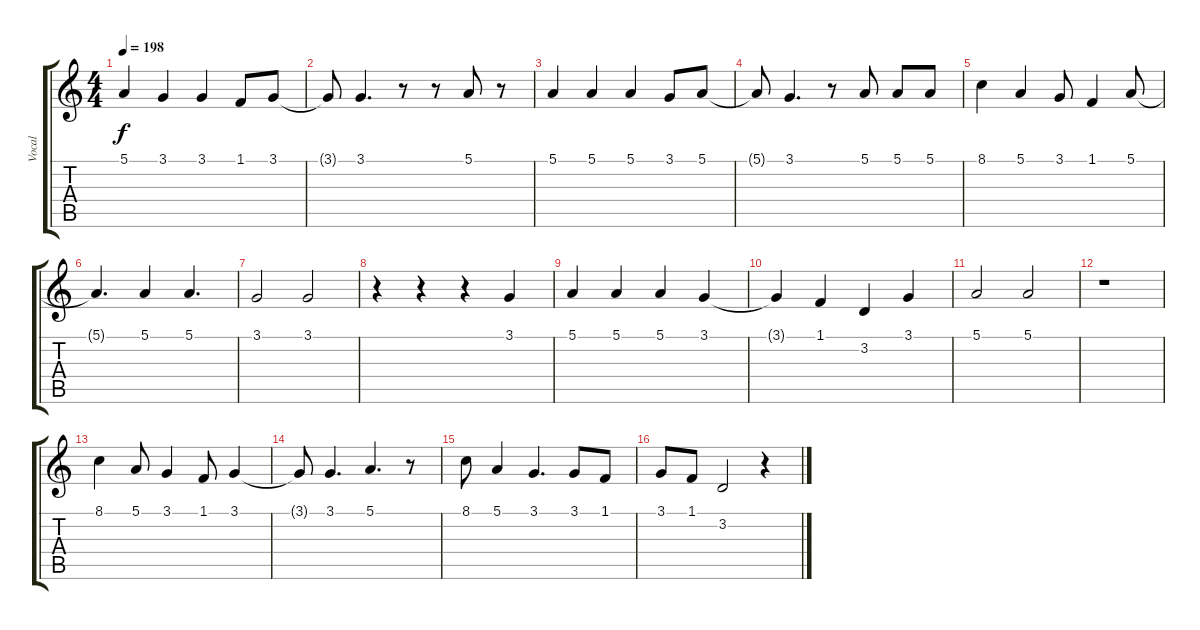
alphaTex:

\track ("Vocal" "Vocal") {instrument frenchhorn}
\staff {score tabs}
\tuning (E4 B3 G3 D3 A2 E2) {hide}
\ts (4 4)
\tempo 198
\clef g2
\ks c
5.1.4{dy f} 3.1.4 3.1.4 1.1.8 3.1.8 |
3.1{t}.8 3.1.4{d} r.8 r.8 5.1.8 r.8 |
5.1.4 5.1.4 5.1.4 3.1.8 5.1.8 |
5.1{t}.8 3.1.4{d} r.8 5.1.8 5.1.8 5.1.8 |
8.1.4 5.1.4 3.1.8 1.1.4 5.1.8 |
5.1{t}.4{d} 5.1.4 5.1.4{d} |
3.1.2 3.1.2 |
r.4 r.4 r.4 3.1.4 |
5.1.4 5.1.4 5.1.4 3.1.4 |
3.1{t}.4 1.1.4 3.2.4 3.1.4 |
5.1.2 5.1.2 |
r.1 |
8.1.4 5.1.8 3.1.4 1.1.8 3.1.4 |
3.1{t}.8 3.1.4{d} 5.1.4{d} r.8 |
8.1.8 5.1.4 3.1.4{d} 3.1.8 1.1.8 |
3.1.8 1.1.8 3.2.2 r.4
